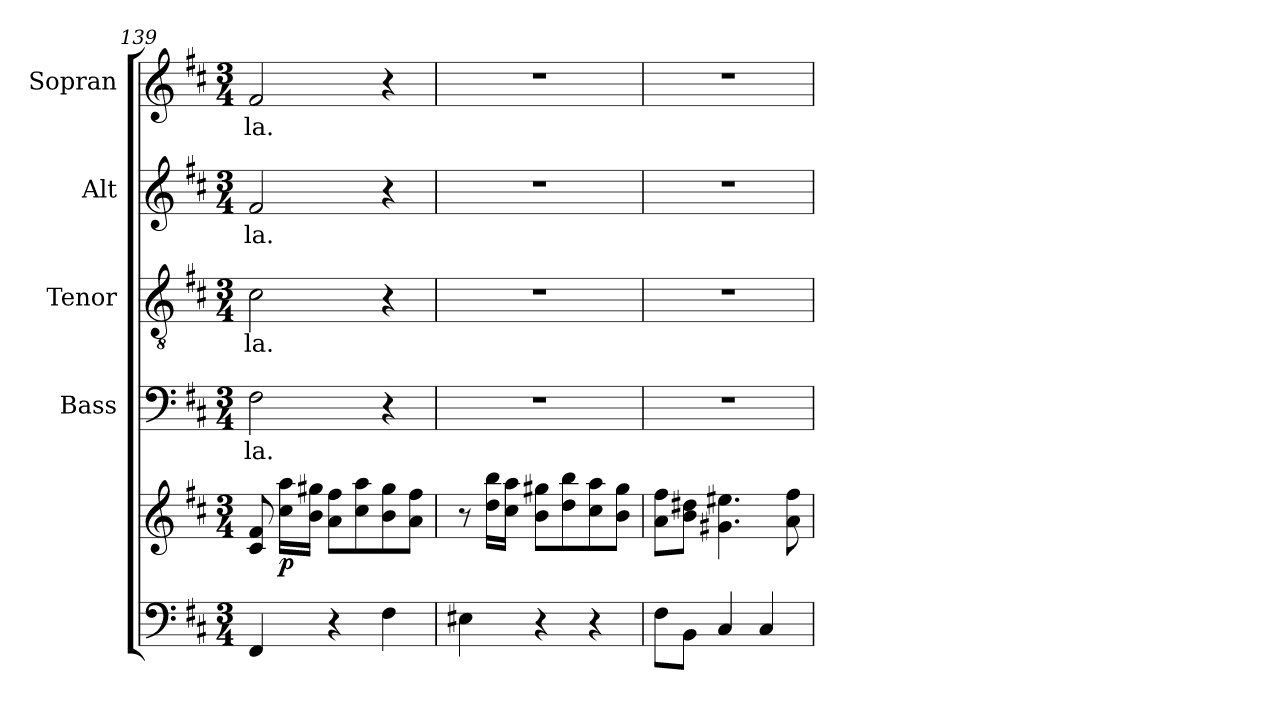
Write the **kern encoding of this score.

**kern	**kern	**dynam	**kern	**text	**kern	**text	**kern	**text	**kern	**text
*part5	*part5	*part5	*part4	*part4	*part3	*part3	*part2	*part2	*part1	*part1
*staff6	*staff5	*staff5/6	*staff4	*staff4	*staff3	*staff3	*staff2	*staff2	*staff1	*staff1
*	*	*	*I"Bass	*	*I"Tenor	*	*I"Alt	*	*I"Sopran	*
*	*	*	*I'B.	*	*I'T.	*	*I'A.	*	*I'S.	*
*clefF4	*clefG2	*	*clefF4	*	*clefGv2	*	*clefG2	*	*clefG2	*
*k[f#c#]	*k[f#c#]	*	*k[f#c#]	*	*k[f#c#]	*	*k[f#c#]	*	*k[f#c#]	*
*D:	*D:	*	*D:	*	*D:	*	*D:	*	*D:	*
*M3/4	*M3/4	*	*M3/4	*	*M3/4	*	*M3/4	*	*M3/4	*
=139	=139	=139	=139	=139	=139	=139	=139	=139	=139	=139
!	!	!	!	!LO:LY:b	!	!LO:LY:b	!	!LO:LY:b	!	!LO:LY:b
4FF#/	8c#/ 8f#/	.	2F#\	-la.	2c#\	-la.	2f#/	-la.	2f#/	-la.
!	!	!LO:DY:b	!	!	!	!	!	!	!	!
.	16cc#\ 16aa\LL	p	.	.	.	.	.	.	.	.
.	16b\ 16gg#X\JJ	.	.	.	.	.	.	.	.	.
4r	8a\ 8ff#\L	.	.	.	.	.	.	.	.	.
.	8cc#\ 8aa\	.	.	.	.	.	.	.	.	.
4F#\	8b\ 8gg#\	.	4r	.	4r	.	4r	.	4r	.
.	8a\ 8ff#\J	.	.	.	.	.	.	.	.	.
!!LO:PB:g=z
=140	=140	=140	=140	=140	=140	=140	=140	=140	=140	=140
4E#X\	8r	.	2.r	.	2.r	.	2.r	.	2.r	.
.	16dd\ 16bb\LL	.	.	.	.	.	.	.	.	.
.	16cc#\ 16aa\JJ	.	.	.	.	.	.	.	.	.
4r	8b\ 8gg#X\L	.	.	.	.	.	.	.	.	.
.	8dd\ 8bb\	.	.	.	.	.	.	.	.	.
4r	8cc#\ 8aa\	.	.	.	.	.	.	.	.	.
.	8b\ 8gg#\J	.	.	.	.	.	.	.	.	.
=141	=141	=141	=141	=141	=141	=141	=141	=141	=141	=141
8F#\L	8a\ 8ff#\L	.	2.r	.	2.r	.	2.r	.	2.r	.
8BB\J	8b\ 8dd#X\J	.	.	.	.	.	.	.	.	.
4C#/	4.g#X\ 4.ee#X\	.	.	.	.	.	.	.	.	.
4C#/	.	.	.	.	.	.	.	.	.	.
.	8a\ 8ff#\	.	.	.	.	.	.	.	.	.
=	=	=	=	=	=	=	=	=	=	=
*-	*-	*-	*-	*-	*-	*-	*-	*-	*-	*-
